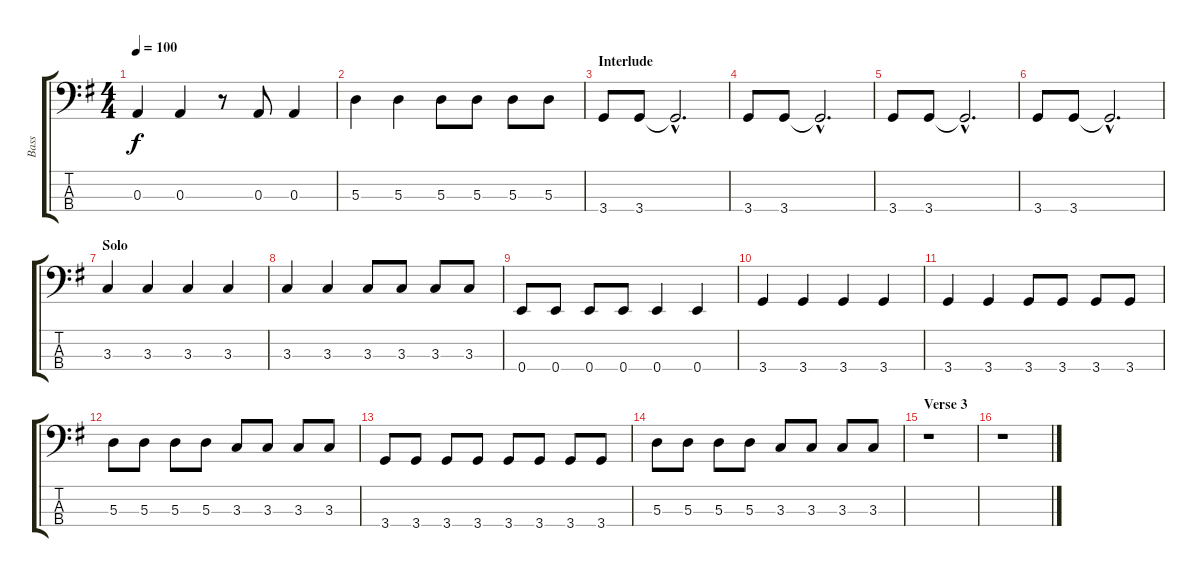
\track ("Bass" "Bass") {instrument electricbassfinger}
\staff {score tabs}
\tuning (G2 D2 A1 E1) {hide}
\ts (4 4)
\tempo 100
\clef f4
\ks g
0.3.4{dy f} 0.3.4 r.8 0.3.8 0.3.4 |
5.3.4 5.3.4 5.3.8 5.3.8 5.3.8 5.3.8 |
\section ("" "Interlude")
3.4.8 3.4.8 3.4{hac t}.2{d} |
3.4.8 3.4.8 3.4{hac t}.2{d} |
3.4.8 3.4.8 3.4{hac t}.2{d} |
3.4.8 3.4.8 3.4{hac t}.2{d} |
\section ("" "Solo")
3.3.4 3.3.4 3.3.4 3.3.4 |
3.3.4 3.3.4 3.3.8 3.3.8 3.3.8 3.3.8 |
0.4.8 0.4.8 0.4.8 0.4.8 0.4.4 0.4.4 |
3.4.4 3.4.4 3.4.4 3.4.4 |
3.4.4 3.4.4 3.4.8 3.4.8 3.4.8 3.4.8 |
5.3.8 5.3.8 5.3.8 5.3.8 3.3.8 3.3.8 3.3.8 3.3.8 |
3.4.8 3.4.8 3.4.8 3.4.8 3.4.8 3.4.8 3.4.8 3.4.8 |
5.3.8 5.3.8 5.3.8 5.3.8 3.3.8 3.3.8 3.3.8 3.3.8 |
\section ("" "Verse 3")
r.1 |
r.1
